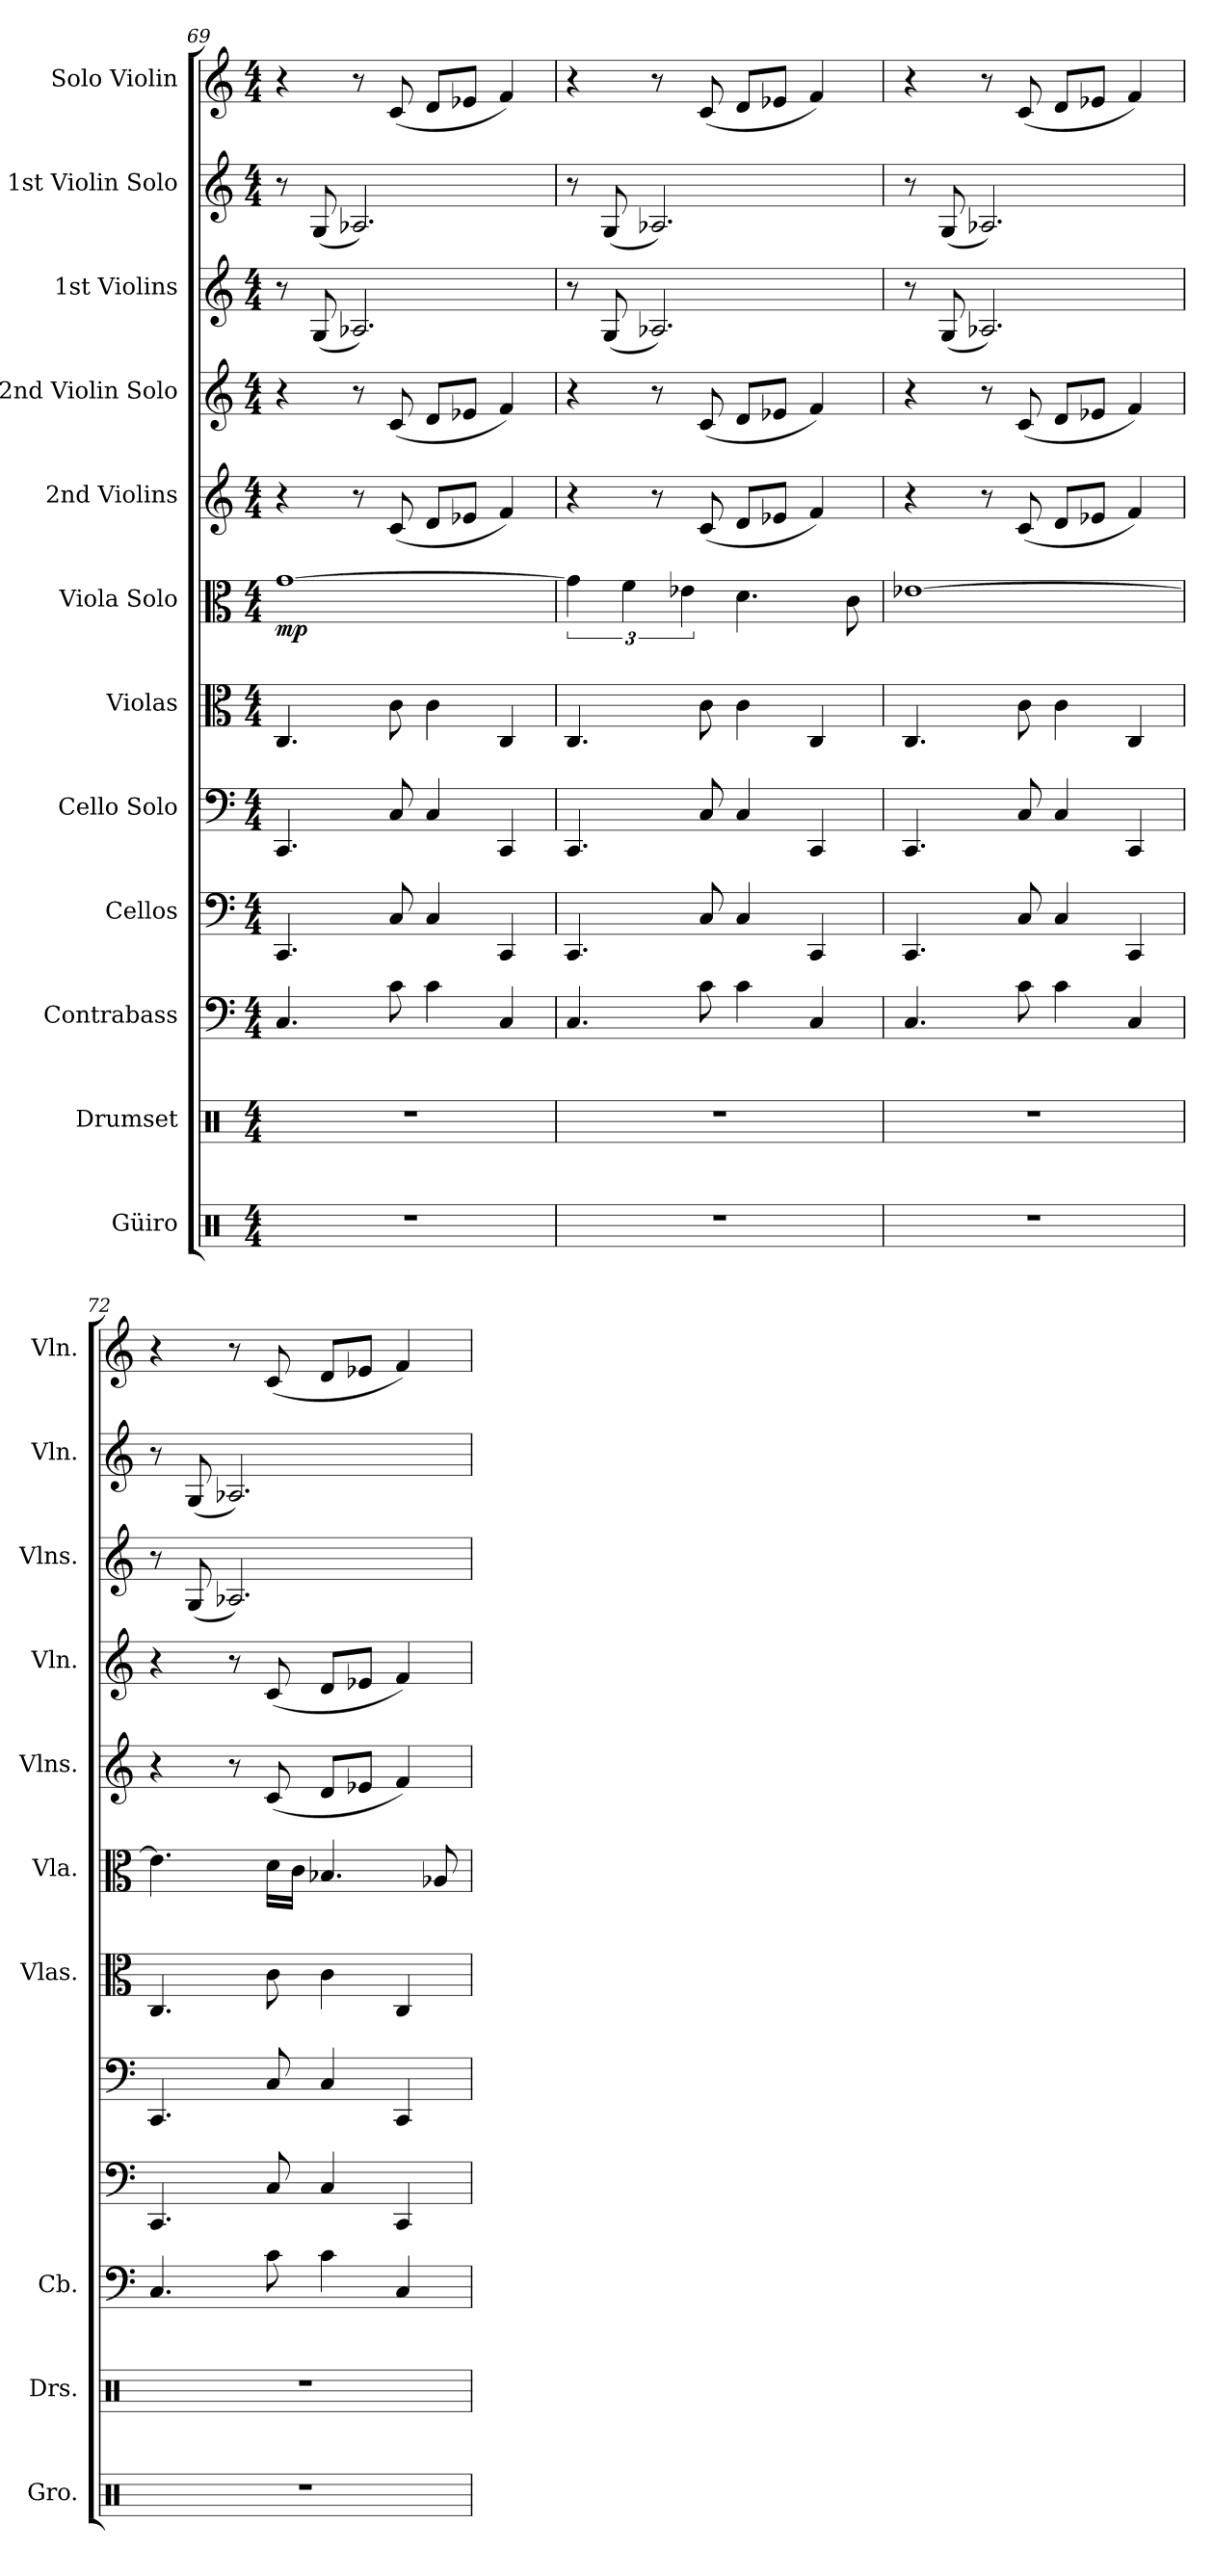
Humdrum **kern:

**kern	**kern	**kern	**kern	**kern	**kern	**kern	**dynam	**kern	**kern	**kern	**kern	**kern
*part12	*part11	*part10	*part9	*part8	*part7	*part6	*part6	*part5	*part4	*part3	*part2	*part1
*staff12	*staff11	*staff10	*staff9	*staff8	*staff7	*staff6	*staff6	*staff5	*staff4	*staff3	*staff2	*staff1
*I"Güiro	*I"Drumset	*I"Contrabass	*I"Cellos	*I"Cello Solo	*I"Violas	*I"Viola Solo	*	*I"2nd Violins	*I"2nd Violin Solo	*I"1st Violins	*I"1st Violin Solo	*I"Solo Violin
*I'Gro.	*I'Drs.	*I'Cb.	*	*	*I'Vlas.	*I'Vla.	*	*I'Vlns.	*I'Vln.	*I'Vlns.	*I'Vln.	*I'Vln.
*clefX	*clefX	*clefF4	*clefF4	*clefF4	*clefC3	*clefC3	*	*clefG2	*clefG2	*clefG2	*clefG2	*clefG2
*	*	*ITrd7c12	*	*	*	*	*	*	*	*	*	*
*k[]	*k[]	*k[]	*k[]	*k[]	*k[]	*k[]	*	*k[]	*k[]	*k[]	*k[]	*k[]
*M4/4	*M4/4	*M4/4	*M4/4	*M4/4	*M4/4	*M4/4	*	*M4/4	*M4/4	*M4/4	*M4/4	*M4/4
=69	=69	=69	=69	=69	=69	=69	=69	=69	=69	=69	=69	=69
!	!	!	!	!	!	!	!LO:DY:b	!	!	!	!	!
1r	1r	4.CC/	4.CC/	4.CC/	4.C/	[1g	mp	4r	4r	8r	8r	4r
.	.	.	.	.	.	.	.	.	.	(8G/	(8G/	.
.	.	.	.	.	.	.	.	8r	8r	2.A-X/)	2.A-X/)	8r
.	.	8C\	8C/	8C/	8c\	.	.	(8c/	(8c/	.	.	(8c/
.	.	4C\	4C/	4C/	4c\	.	.	8d/L	8d/L	.	.	8d/L
.	.	.	.	.	.	.	.	8e-X/J	8e-X/J	.	.	8e-X/J
.	.	4CC/	4CC/	4CC/	4C/	.	.	4f/)	4f/)	.	.	4f/)
=70	=70	=70	=70	=70	=70	=70	=70	=70	=70	=70	=70	=70
1r	1r	4.CC/	4.CC/	4.CC/	4.C/	6g\]	.	4r	4r	8r	8r	4r
.	.	.	.	.	.	.	.	.	.	(8G/	(8G/	.
.	.	.	.	.	.	6f\	.	.	.	.	.	.
.	.	.	.	.	.	.	.	8r	8r	2.A-X/)	2.A-X/)	8r
.	.	.	.	.	.	6e-X\	.	.	.	.	.	.
.	.	8C\	8C/	8C/	8c\	.	.	(8c/	(8c/	.	.	(8c/
.	.	4C\	4C/	4C/	4c\	4.d\	.	8d/L	8d/L	.	.	8d/L
.	.	.	.	.	.	.	.	8e-X/J	8e-X/J	.	.	8e-X/J
.	.	4CC/	4CC/	4CC/	4C/	.	.	4f/)	4f/)	.	.	4f/)
.	.	.	.	.	.	8c\	.	.	.	.	.	.
=71	=71	=71	=71	=71	=71	=71	=71	=71	=71	=71	=71	=71
1r	1r	4.CC/	4.CC/	4.CC/	4.C/	[1e-X	.	4r	4r	8r	8r	4r
.	.	.	.	.	.	.	.	.	.	(8G/	(8G/	.
.	.	.	.	.	.	.	.	8r	8r	2.A-X/)	2.A-X/)	8r
.	.	8C\	8C/	8C/	8c\	.	.	(8c/	(8c/	.	.	(8c/
.	.	4C\	4C/	4C/	4c\	.	.	8d/L	8d/L	.	.	8d/L
.	.	.	.	.	.	.	.	8e-X/J	8e-X/J	.	.	8e-X/J
.	.	4CC/	4CC/	4CC/	4C/	.	.	4f/)	4f/)	.	.	4f/)
!!LO:PB:g=z
=72	=72	=72	=72	=72	=72	=72	=72	=72	=72	=72	=72	=72
1r	1r	4.CC/	4.CC/	4.CC/	4.C/	4.e-\]	.	4r	4r	8r	8r	4r
.	.	.	.	.	.	.	.	.	.	(8G/	(8G/	.
.	.	.	.	.	.	.	.	8r	8r	2.A-X/)	2.A-X/)	8r
.	.	8C\	8C/	8C/	8c\	16d\LL	.	(8c/	(8c/	.	.	(8c/
.	.	.	.	.	.	16c\JJ	.	.	.	.	.	.
.	.	4C\	4C/	4C/	4c\	4.B-X/	.	8d/L	8d/L	.	.	8d/L
.	.	.	.	.	.	.	.	8e-X/J	8e-X/J	.	.	8e-X/J
.	.	4CC/	4CC/	4CC/	4C/	.	.	4f/)	4f/)	.	.	4f/)
.	.	.	.	.	.	8A-X/	.	.	.	.	.	.
=	=	=	=	=	=	=	=	=	=	=	=	=
*-	*-	*-	*-	*-	*-	*-	*-	*-	*-	*-	*-	*-
